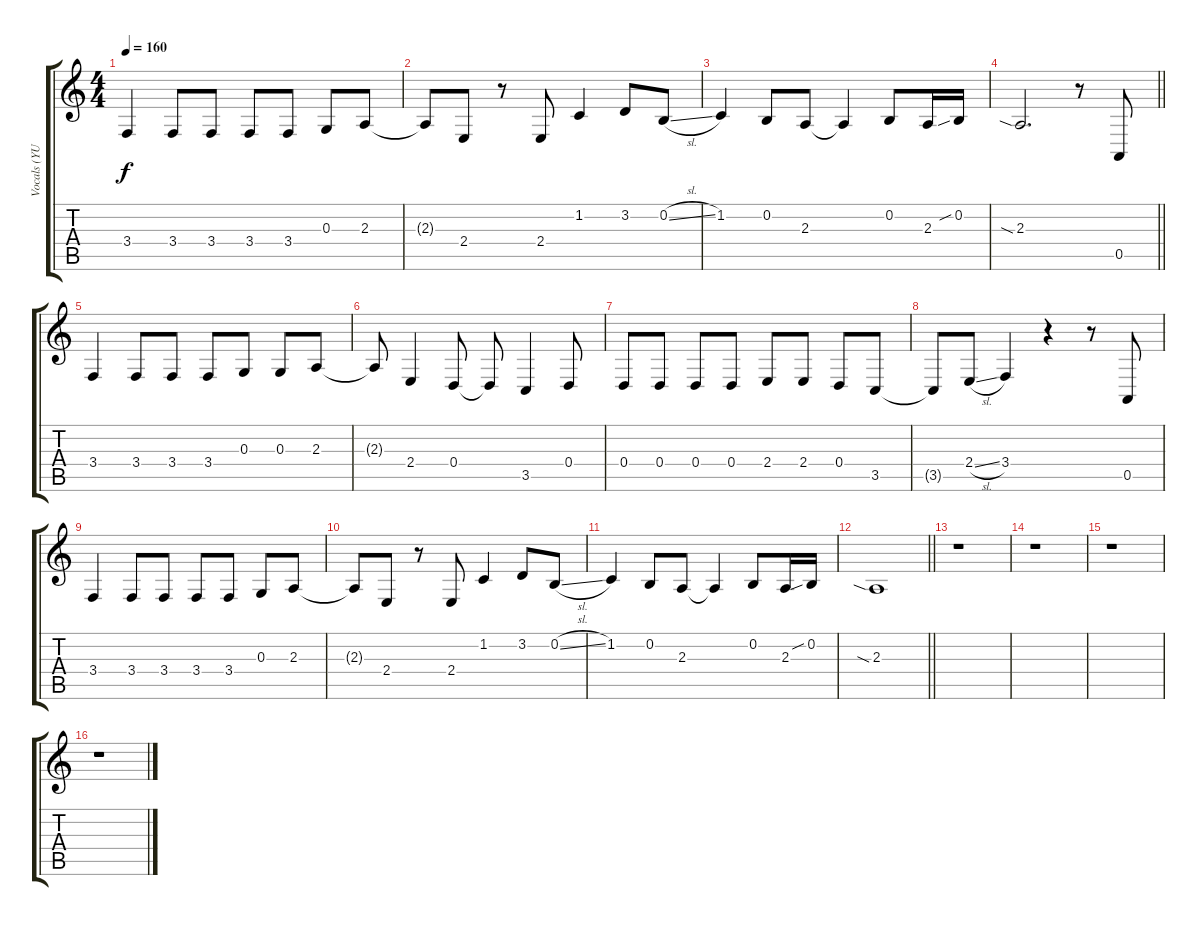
\track ("Vocals (YUKI)" "Vocals (YU") {instrument tenorsax}
\staff {score tabs}
\tuning (E4 B3 G3 D3 A2 E2) {hide}
\ts (4 4)
\tempo 160
\clef g2
\ks c
3.4.4{dy f} 3.4.8 3.4.8 3.4.8 3.4.8 0.3.8 2.3.8 |
2.3{t}.8 2.4.8 r.8 2.4.8 1.2.4 3.2.8 0.2{sl}.8 |
1.2.4 0.2.8 2.3.8 2.3{t}.4 0.2.8 2.3.16 0.2{sib}.16 |
\barLineRight lightlight
2.3{sia}.2{d} r.8 0.5.8 |
3.4.4 3.4.8 3.4.8 3.4.8 0.3.8 0.3.8 2.3.8 |
2.3{t}.8 2.4.4 0.4.8 0.4{t}.8 3.5.4 0.4.8 |
0.4.8 0.4.8 0.4.8 0.4.8 2.4.8 2.4.8 0.4.8 3.5.8 |
3.5{t}.8 2.4{sl}.8 3.4.4 r.4 r.8 0.5.8 |
3.4.4 3.4.8 3.4.8 3.4.8 3.4.8 0.3.8 2.3.8 |
2.3{t}.8 2.4.8 r.8 2.4.8 1.2.4 3.2.8 0.2{sl}.8 |
1.2.4 0.2.8 2.3.8 2.3{t}.4 0.2.8 2.3.16 0.2{sib}.16 |
\barLineRight lightlight
2.3{sia}.1 |
r.1 |
r.1 |
r.1 |
r.1
